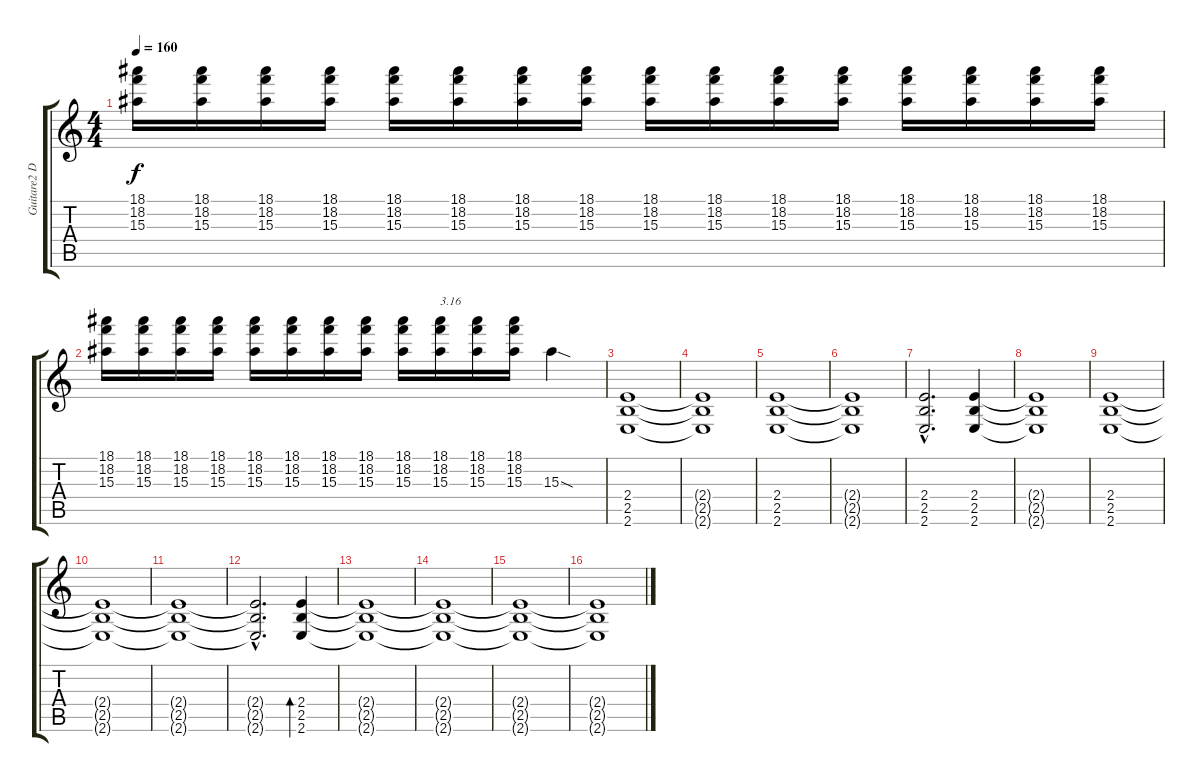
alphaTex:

\track ("Guitare2 Dr-D" "Guitare2 D") {instrument overdrivenguitar}
\staff {score tabs}
\tuning (E4 B3 G3 D3 A2 D2) {hide}
\ts (4 4)
\tempo 160
\clef g2
\ks c
(18.1 18.2 15.3).16{dy f} (18.1 18.2 15.3).16 (18.1 18.2 15.3).16 (18.1 18.2 15.3).16 (18.1 18.2 15.3).16 (18.1 18.2 15.3).16 (18.1 18.2 15.3).16 (18.1 18.2 15.3).16 (18.1 18.2 15.3).16 (18.1 18.2 15.3).16 (18.1 18.2 15.3).16 (18.1 18.2 15.3).16 (18.1 18.2 15.3).16 (18.1 18.2 15.3).16 (18.1 18.2 15.3).16 (18.1 18.2 15.3).16 |
(18.1 18.2 15.3).16 (18.1 18.2 15.3).16 (18.1 18.2 15.3).16 (18.1 18.2 15.3).16 (18.1 18.2 15.3).16 (18.1 18.2 15.3).16 (18.1 18.2 15.3).16 (18.1 18.2 15.3).16 (18.1 18.2 15.3).16 (18.1 18.2 15.3).16{txt "3.16"} (18.1 18.2 15.3).16 (18.1 18.2 15.3).16 15.3{sod}.4 |
(2.4 2.5 2.6).1 |
(2.4{t} 2.5{t} 2.6{t}).1 |
(2.4 2.5 2.6).1 |
(2.4{t} 2.5{t} 2.6{t}).1 |
(2.4{hac} 2.5{hac} 2.6{hac}).2{d} (2.4 2.5 2.6).4 |
(2.4{t} 2.5{t} 2.6{t}).1 |
(2.4 2.5 2.6).1 |
(2.4{t} 2.5{t} 2.6{t}).1 |
(2.4{t} 2.5{t} 2.6{t}).1 |
(2.4{hac t} 2.5{hac t} 2.6{hac t}).2{d} (2.4 2.5 2.6).4{bd 240} |
(2.4{t} 2.5{t} 2.6{t}).1 |
(2.4{t} 2.5{t} 2.6{t}).1 |
(2.4{t} 2.5{t} 2.6{t}).1 |
(2.4{t} 2.5{t} 2.6{t}).1
